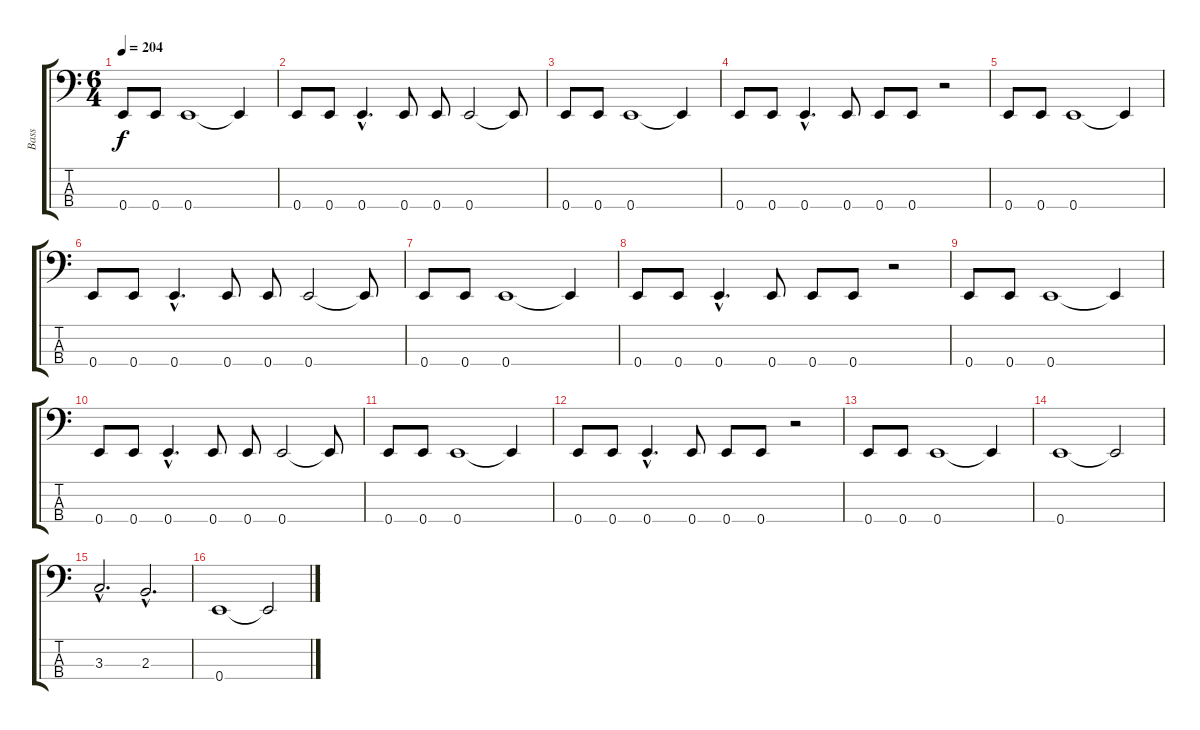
\track ("Bass" "Bass") {instrument acousticguitarnylon}
\staff {score tabs}
\tuning (G2 D2 A1 E1) {hide}
\ts (6 4)
\tempo 204
\clef f4
\ks c
0.4.8{dy f} 0.4.8 0.4.1 0.4{t}.4 |
0.4.8 0.4.8 0.4{hac}.4{d} 0.4.8 0.4.8 0.4.2 0.4{t}.8 |
0.4.8 0.4.8 0.4.1 0.4{t}.4 |
0.4.8 0.4.8 0.4{hac}.4{d} 0.4.8 0.4.8 0.4.8 r.2 |
0.4.8 0.4.8 0.4.1 0.4{t}.4 |
0.4.8 0.4.8 0.4{hac}.4{d} 0.4.8 0.4.8 0.4.2 0.4{t}.8 |
0.4.8 0.4.8 0.4.1 0.4{t}.4 |
0.4.8 0.4.8 0.4{hac}.4{d} 0.4.8 0.4.8 0.4.8 r.2 |
0.4.8 0.4.8 0.4.1 0.4{t}.4 |
0.4.8 0.4.8 0.4{hac}.4{d} 0.4.8 0.4.8 0.4.2 0.4{t}.8 |
0.4.8 0.4.8 0.4.1 0.4{t}.4 |
0.4.8 0.4.8 0.4{hac}.4{d} 0.4.8 0.4.8 0.4.8 r.2 |
0.4.8 0.4.8 0.4.1 0.4{t}.4 |
0.4.1 0.4{t}.2 |
3.3{hac}.2{d} 2.3{hac}.2{d} |
0.4.1 0.4{t}.2
